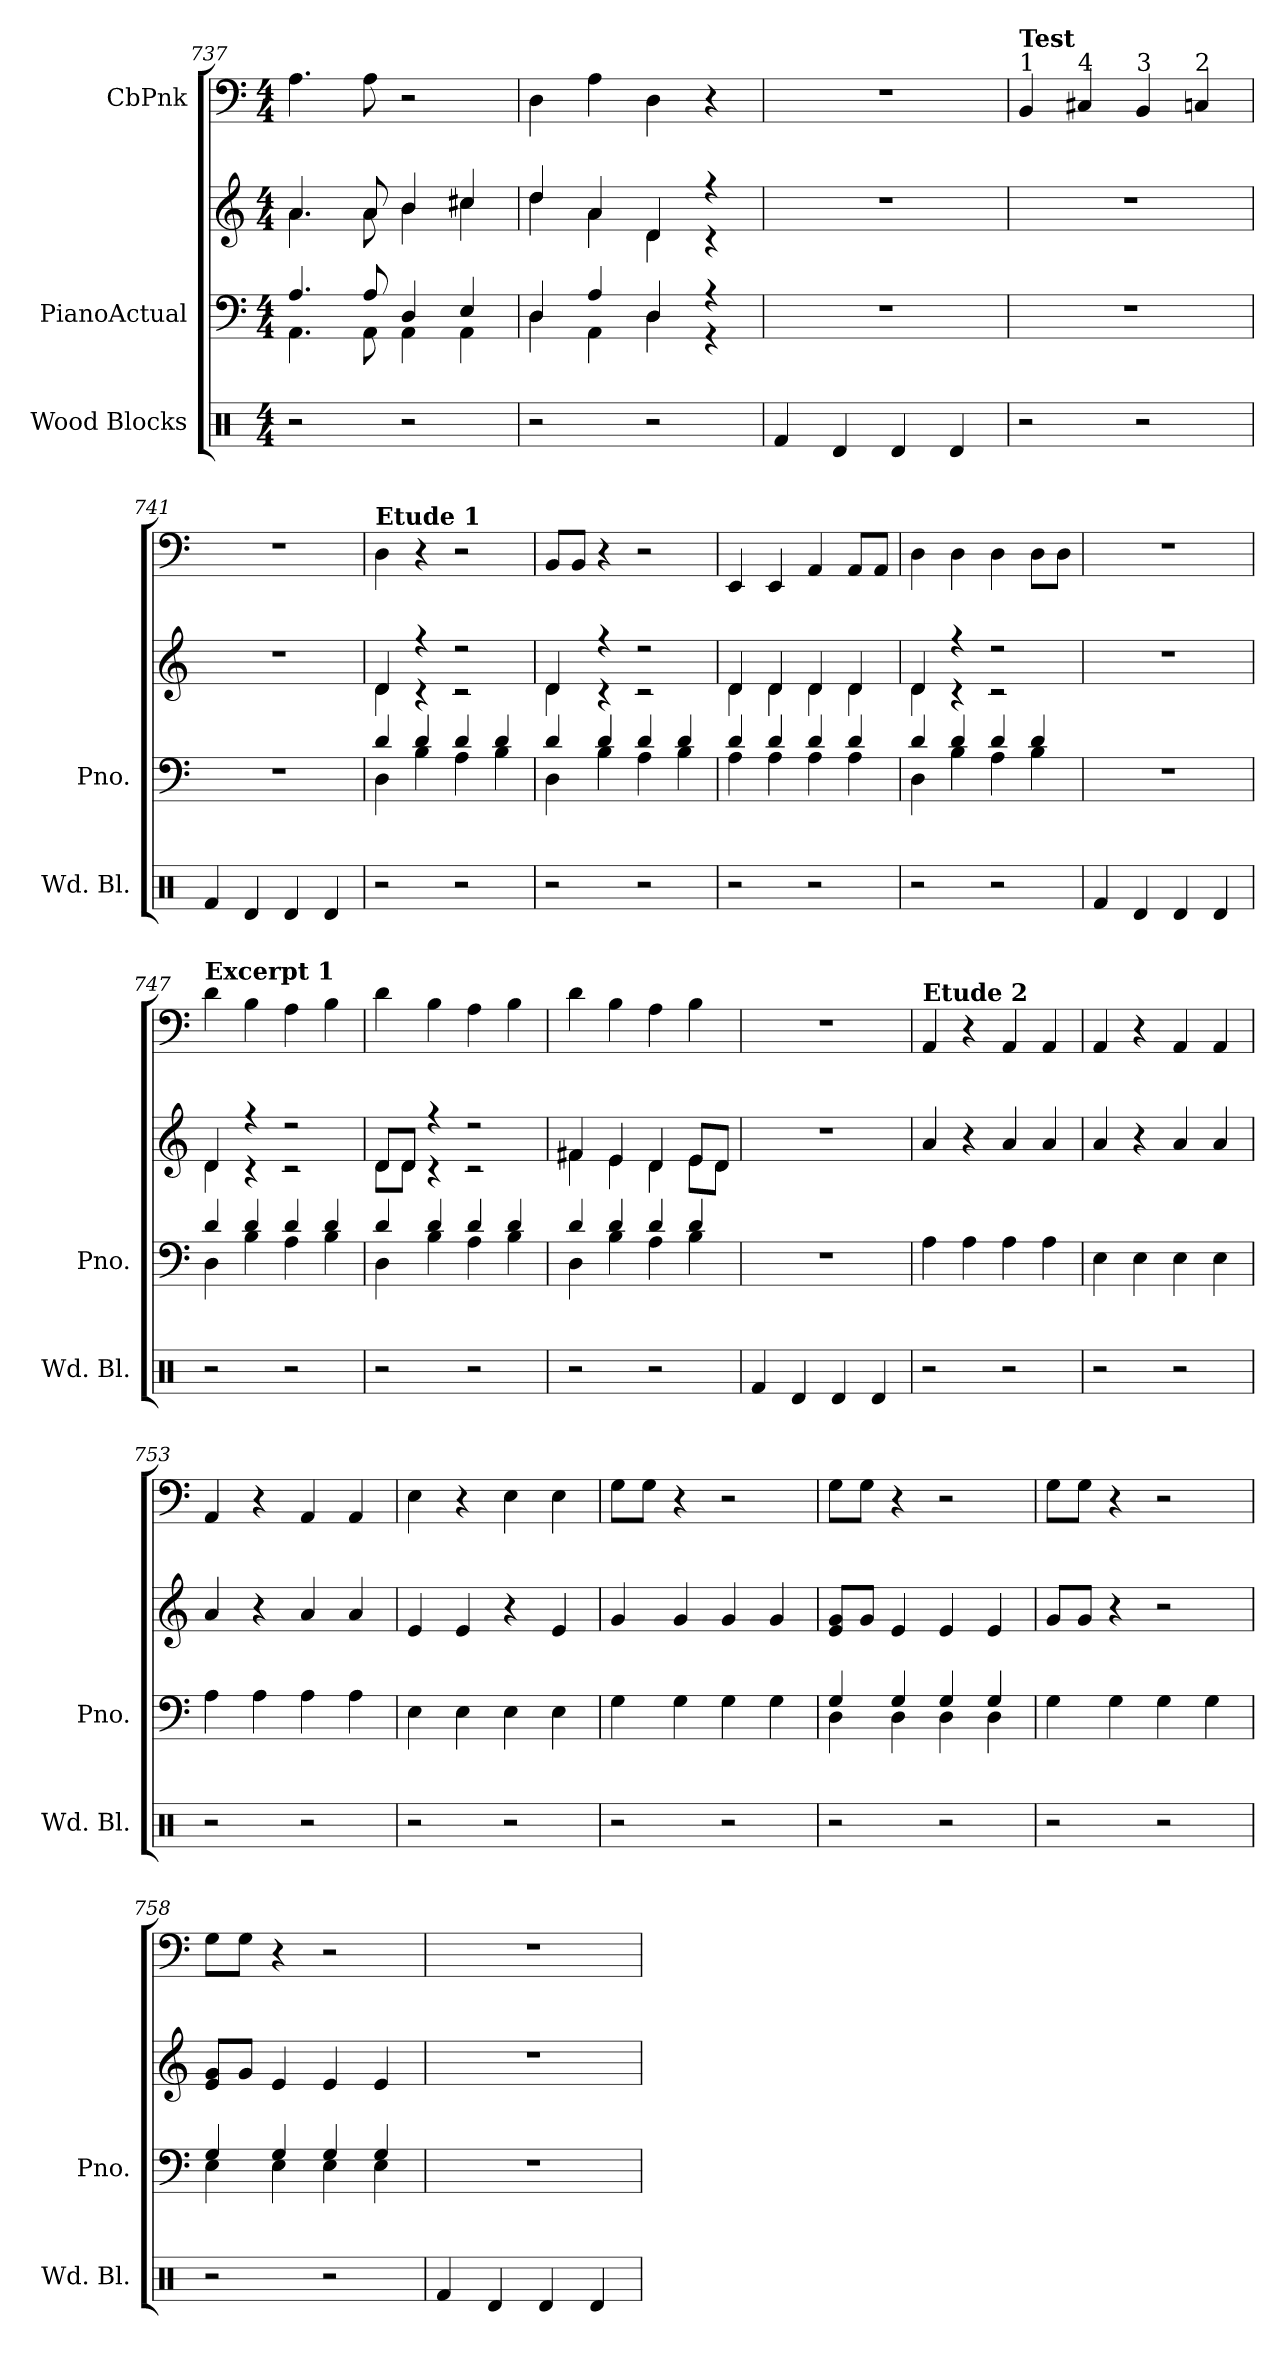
**kern	**kern	**kern	**kern
*part3	*part2	*part2	*part1
*staff4	*staff3	*staff2	*staff1
*I"Wood Blocks	*I"PianoActual	*	*I"CbPnk
*I'Wd. Bl.	*I'Pno.	*	*
*clefX	*clefF4	*clefG2	*clefF4
*k[]	*k[]	*k[]	*k[]
*M4/4	*M4/4	*M4/4	*M4/4
=737	=737	=737	=737
*	*^	*^	*
2r	4.A/	4.AA\	4.a/	4.a\	4.A\
.	8A/	8AA\	8a/	8a\	8A\
2r	4D/	4AA\	4b/	4b\	2r
.	4E/	4AA\	4cc#X/	4cc#\	.
=738	=738	=738	=738	=738	=738
2r	4D/	4D\	4dd/	4dd\	4D\
.	4A/	4AA\	4a/	4a\	4A\
2r	4D/	4D\	4d/	4d\	4D\
.	4r	4r	4r	4r	4r
*	*v	*v	*	*	*
*	*	*v	*v	*
=739	=739	=739	=739
4Rf/	1r	1r	1r
4Rd/	.	.	.
4Rd/	.	.	.
4Rd/	.	.	.
!!LO:LB:g=z
=740	=740	=740	=740
!	!	!	!LO:TX:a:t=1
!	!	!	!LO:TX:a:B:t=Test
2r	1r	1r	4BB/
!	!	!	!LO:TX:a:t=4
.	.	.	4C#X/
!	!	!	!LO:TX:a:t=3
2r	.	.	4BB/
!	!	!	!LO:TX:a:t=2
.	.	.	4Cni/
=741	=741	=741	=741
4Rf/	1r	1r	1r
4Rd/	.	.	.
4Rd/	.	.	.
4Rd/	.	.	.
=742	=742	=742	=742
*	*^	*^	*
!	!	!	!	!	!LO:TX:a:B:t=Etude 1
2r	4d/	4D\	4d/	4d\	4D\
.	4d/	4B\	4r	4r	4r
2r	4d/	4A\	2r	2r	2r
.	4d/	4B\	.	.	.
!!LO:LB:g=z
=743	=743	=743	=743	=743	=743
2r	4d/	4D\	4d/	4d\	8BB/L
.	.	.	.	.	8BB/J
.	4d/	4B\	4r	4r	4r
2r	4d/	4A\	2r	2r	2r
.	4d/	4B\	.	.	.
=744	=744	=744	=744	=744	=744
2r	4d/	4A\	4d/	4d\	4EE/
.	4d/	4A\	4d/	4d\	4EE/
2r	4d/	4A\	4d/	4d\	4AA/
.	4d/	4A\	4d/	4d\	8AA/L
.	.	.	.	.	8AA/J
=745	=745	=745	=745	=745	=745
2r	4d/	4D\	4d/	4d\	4D\
.	4d/	4B\	4r	4r	4D\
2r	4d/	4A\	2r	2r	4D\
.	4d/	4B\	.	.	8D\L
.	.	.	.	.	8D\J
*	*v	*v	*	*	*
*	*	*v	*v	*
=746	=746	=746	=746
4Rf/	1r	1r	1r
4Rd/	.	.	.
4Rd/	.	.	.
4Rd/	.	.	.
=747	=747	=747	=747
*	*^	*^	*
!	!	!	!	!	!LO:TX:a:B:t=Excerpt 1
2r	4d/	4D\	4d/	4d\	4d\
.	4d/	4B\	4r	4r	4B\
2r	4d/	4A\	2r	2r	4A\
.	4d/	4B\	.	.	4B\
=748	=748	=748	=748	=748	=748
2r	4d/	4D\	8d/L	8d\L	4d\
.	.	.	8d/J	8d\J	.
.	4d/	4B\	4r	4r	4B\
2r	4d/	4A\	2r	2r	4A\
.	4d/	4B\	.	.	4B\
!!LO:LB:g=z
=749	=749	=749	=749	=749	=749
2r	4d/	4D\	4f#X/	4f#\	4d\
.	4d/	4B\	4e/	4e\	4B\
2r	4d/	4A\	4d/	4d\	4A\
.	4d/	4B\	8e/L	8e\L	4B\
.	.	.	8d/J	8d\J	.
*	*v	*v	*	*	*
*	*	*v	*v	*
=750	=750	=750	=750
4Rf/	1r	1r	1r
4Rd/	.	.	.
4Rd/	.	.	.
4Rd/	.	.	.
=751	=751	=751	=751
!	!	!	!LO:TX:a:B:t=Etude 2
2r	4A\	4a/	4AA/
.	4A\	4r	4r
2r	4A\	4a/	4AA/
.	4A\	4a/	4AA/
=752	=752	=752	=752
2r	4E\	4a/	4AA/
.	4E\	4r	4r
2r	4E\	4a/	4AA/
.	4E\	4a/	4AA/
=753	=753	=753	=753
2r	4A\	4a/	4AA/
.	4A\	4r	4r
2r	4A\	4a/	4AA/
.	4A\	4a/	4AA/
=754	=754	=754	=754
2r	4E\	4e/	4E\
.	4E\	4e/	4r
2r	4E\	4r	4E\
.	4E\	4e/	4E\
=755	=755	=755	=755
2r	4G\	4g/	8G\L
.	.	.	8G\J
.	4G\	4g/	4r
2r	4G\	4g/	2r
.	4G\	4g/	.
!!LO:LB:g=z
=756	=756	=756	=756
*	*^	*	*
2r	4G/	4D\	8e/ 8g/L	8G\L
.	.	.	8g/J	8G\J
.	4G/	4D\	4e/	4r
2r	4G/	4D\	4e/	2r
.	4G/	4D\	4e/	.
*	*v	*v	*	*
=757	=757	=757	=757
2r	4G\	8g/L	8G\L
.	.	8g/J	8G\J
.	4G\	4r	4r
2r	4G\	2r	2r
.	4G\	.	.
=758	=758	=758	=758
*	*^	*	*
2r	4G/	4E\	8e/ 8g/L	8G\L
.	.	.	8g/J	8G\J
.	4G/	4E\	4e/	4r
2r	4G/	4E\	4e/	2r
.	4G/	4E\	4e/	.
*	*v	*v	*	*
=759	=759	=759	=759
4Rf/	1r	1r	1r
4Rd/	.	.	.
4Rd/	.	.	.
4Rd/	.	.	.
=	=	=	=
*-	*-	*-	*-
